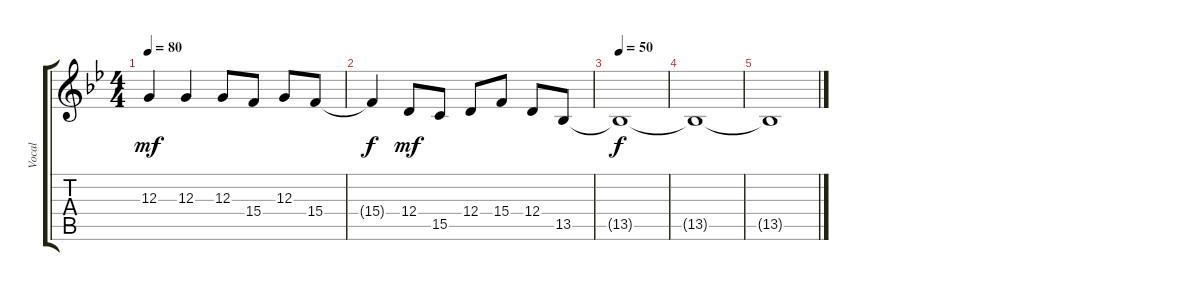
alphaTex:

\track ("Vocal" "Vocal") {instrument clarinet}
\staff {score tabs}
\tuning (E4 B3 G3 D3 A2 E2) {hide}
\ts (4 4)
\tempo 80
\clef g2
\ks bb
12.3.4{dy mf} 12.3.4 12.3.8 15.4.8 12.3.8 15.4.8 |
15.4{t}.4{dy f} 12.4.8{dy mf} 15.5.8 12.4.8 15.4.8 12.4.8 13.5.8 |
\tempo 50
13.5{t}.1{dy f} |
13.5{t}.1 |
13.5{t}.1
